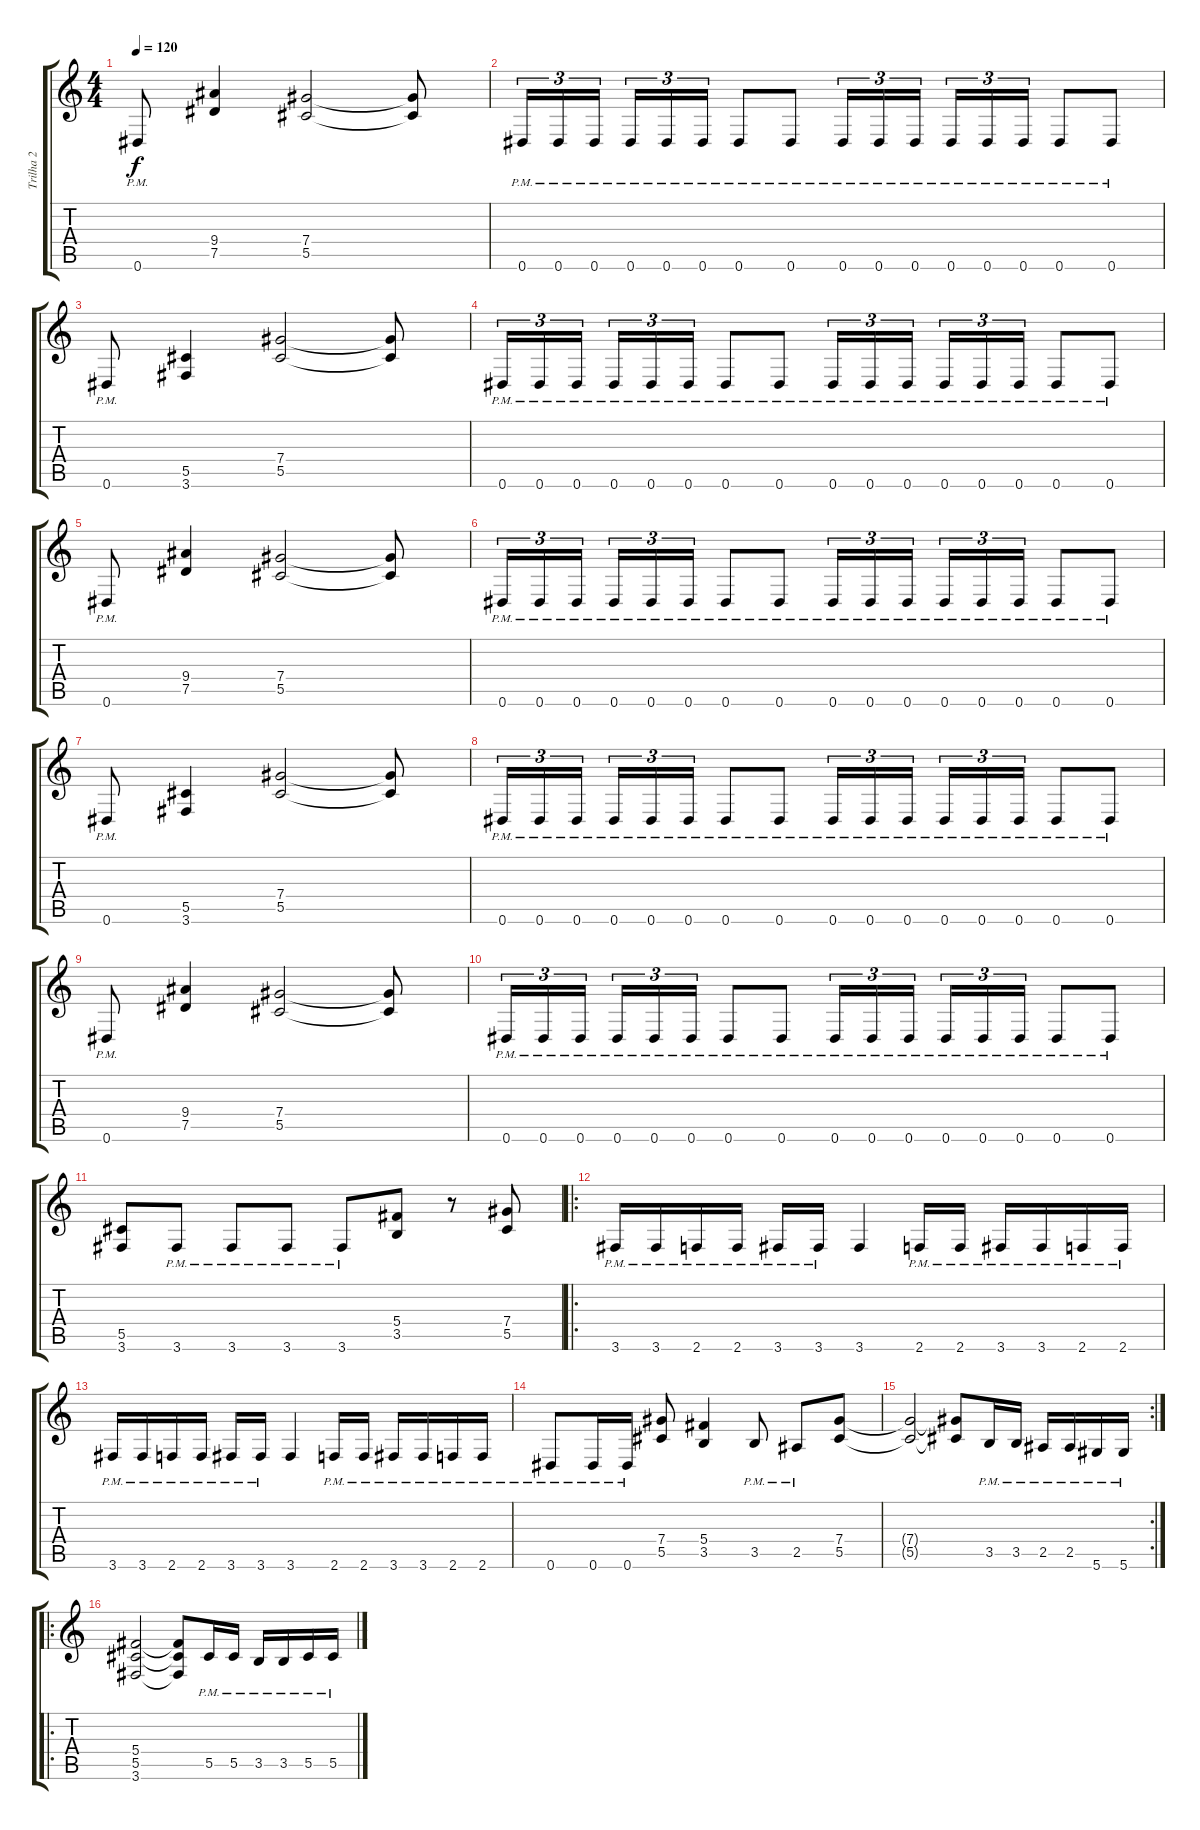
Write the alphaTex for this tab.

\track ("Trilha 2" "Trilha 2") {instrument distortionguitar}
\staff {score tabs}
\tuning (Eb4 Bb3 Gb3 Db3 Ab2 Eb2) {hide}
\ts (4 4)
\tempo 120
\clef g2
\ks c
0.6{pm}.8{dy f} (9.4 7.5).4 (7.4 5.5).2 (7.4{t} 5.5{t}).8 |
0.6{pm}.16{tu (3 2)} 0.6{pm}.16{tu (3 2)} 0.6{pm}.16{tu (3 2)} 0.6{pm}.16{tu (3 2)} 0.6{pm}.16{tu (3 2)} 0.6{pm}.16{tu (3 2)} 0.6{pm}.8 0.6{pm}.8 0.6{pm}.16{tu (3 2)} 0.6{pm}.16{tu (3 2)} 0.6{pm}.16{tu (3 2)} 0.6{pm}.16{tu (3 2)} 0.6{pm}.16{tu (3 2)} 0.6{pm}.16{tu (3 2)} 0.6{pm}.8 0.6{pm}.8 |
0.6{pm}.8 (5.5 3.6).4 (7.4 5.5).2 (7.4{t} 5.5{t}).8 |
0.6{pm}.16{tu (3 2)} 0.6{pm}.16{tu (3 2)} 0.6{pm}.16{tu (3 2)} 0.6{pm}.16{tu (3 2)} 0.6{pm}.16{tu (3 2)} 0.6{pm}.16{tu (3 2)} 0.6{pm}.8 0.6{pm}.8 0.6{pm}.16{tu (3 2)} 0.6{pm}.16{tu (3 2)} 0.6{pm}.16{tu (3 2)} 0.6{pm}.16{tu (3 2)} 0.6{pm}.16{tu (3 2)} 0.6{pm}.16{tu (3 2)} 0.6{pm}.8 0.6{pm}.8 |
0.6{pm}.8 (9.4 7.5).4 (7.4 5.5).2 (7.4{t} 5.5{t}).8 |
0.6{pm}.16{tu (3 2)} 0.6{pm}.16{tu (3 2)} 0.6{pm}.16{tu (3 2)} 0.6{pm}.16{tu (3 2)} 0.6{pm}.16{tu (3 2)} 0.6{pm}.16{tu (3 2)} 0.6{pm}.8 0.6{pm}.8 0.6{pm}.16{tu (3 2)} 0.6{pm}.16{tu (3 2)} 0.6{pm}.16{tu (3 2)} 0.6{pm}.16{tu (3 2)} 0.6{pm}.16{tu (3 2)} 0.6{pm}.16{tu (3 2)} 0.6{pm}.8 0.6{pm}.8 |
0.6{pm}.8 (5.5 3.6).4 (7.4 5.5).2 (7.4{t} 5.5{t}).8 |
0.6{pm}.16{tu (3 2)} 0.6{pm}.16{tu (3 2)} 0.6{pm}.16{tu (3 2)} 0.6{pm}.16{tu (3 2)} 0.6{pm}.16{tu (3 2)} 0.6{pm}.16{tu (3 2)} 0.6{pm}.8 0.6{pm}.8 0.6{pm}.16{tu (3 2)} 0.6{pm}.16{tu (3 2)} 0.6{pm}.16{tu (3 2)} 0.6{pm}.16{tu (3 2)} 0.6{pm}.16{tu (3 2)} 0.6{pm}.16{tu (3 2)} 0.6{pm}.8 0.6{pm}.8 |
0.6{pm}.8 (9.4 7.5).4 (7.4 5.5).2 (7.4{t} 5.5{t}).8 |
0.6{pm}.16{tu (3 2)} 0.6{pm}.16{tu (3 2)} 0.6{pm}.16{tu (3 2)} 0.6{pm}.16{tu (3 2)} 0.6{pm}.16{tu (3 2)} 0.6{pm}.16{tu (3 2)} 0.6{pm}.8 0.6{pm}.8 0.6{pm}.16{tu (3 2)} 0.6{pm}.16{tu (3 2)} 0.6{pm}.16{tu (3 2)} 0.6{pm}.16{tu (3 2)} 0.6{pm}.16{tu (3 2)} 0.6{pm}.16{tu (3 2)} 0.6{pm}.8 0.6{pm}.8 |
(5.5 3.6).8 3.6{pm}.8 3.6{pm}.8 3.6{pm}.8 3.6{pm}.8 (5.4 3.5).8 r.8 (7.4 5.5).8 |
\ro
3.6{pm}.16 3.6{pm}.16 2.6{pm}.16 2.6{pm}.16 3.6{pm}.16 3.6{pm}.16 3.6.4 2.6{pm}.16 2.6{pm}.16 3.6{pm}.16 3.6{pm}.16 2.6{pm}.16 2.6{pm}.16 |
3.6{pm}.16 3.6{pm}.16 2.6{pm}.16 2.6{pm}.16 3.6{pm}.16 3.6{pm}.16 3.6.4 2.6{pm}.16 2.6{pm}.16 3.6{pm}.16 3.6{pm}.16 2.6{pm}.16 2.6{pm}.16 |
0.6{pm}.8 0.6{pm}.16 0.6{pm}.16 (7.4 5.5).8 (5.4 3.5).4 3.5{pm}.8 2.5{pm}.8 (7.4 5.5).8 |
\rc 2
(7.4{t} 5.5{t}).2 (7.4{t} 5.5{t}).8 3.5{pm}.16 3.5{pm}.16 2.5{pm}.16 2.5{pm}.16 5.6{pm}.16 5.6{pm}.16 |
\ro
(5.4 5.5 3.6).2 (5.4{t} 5.5{t} 3.6{t}).8 5.5{pm}.16 5.5{pm}.16 3.5{pm}.16 3.5{pm}.16 5.5{pm}.16 5.5{pm}.16
